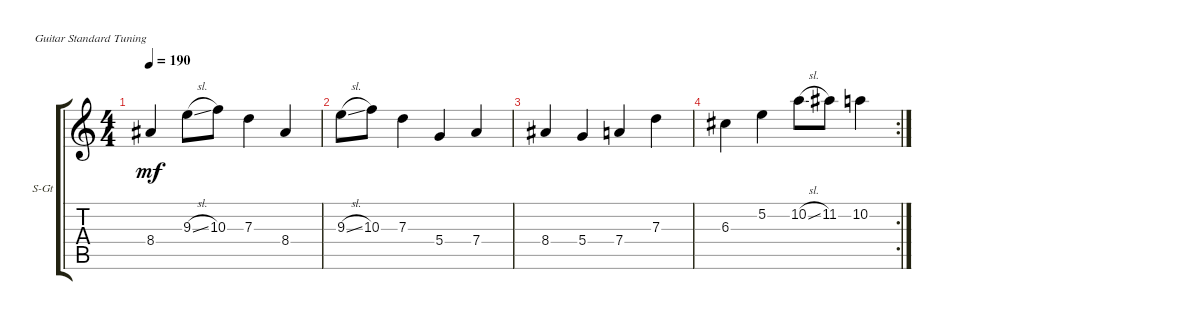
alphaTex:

\defaultSystemsLayout 4
\bracketExtendMode groupsimilarinstruments
\firstSystemTrackNameOrientation horizontal
\otherSystemsTrackNameOrientation horizontal
\track ("Steel Guitar" "S-Gt") {instrument acousticguitarsteel}
\staff {score tabs}
\tuning (E4 B3 G3 D3 A2 E2)
\ts (4 4)
\tempo 190
\clef g2
\ks c
8.4.4{dy mf} 9.3{sl}.8 10.3.8 7.3.4 8.4.4 |
9.3{sl}.8 10.3.8 7.3.4 5.4.4 7.4.4 |
8.4.4 5.4.4 7.4.4 7.3.4 |
\rc 2
6.3.4 5.2.4 10.2{sl}.8 11.2.8 10.2.4
